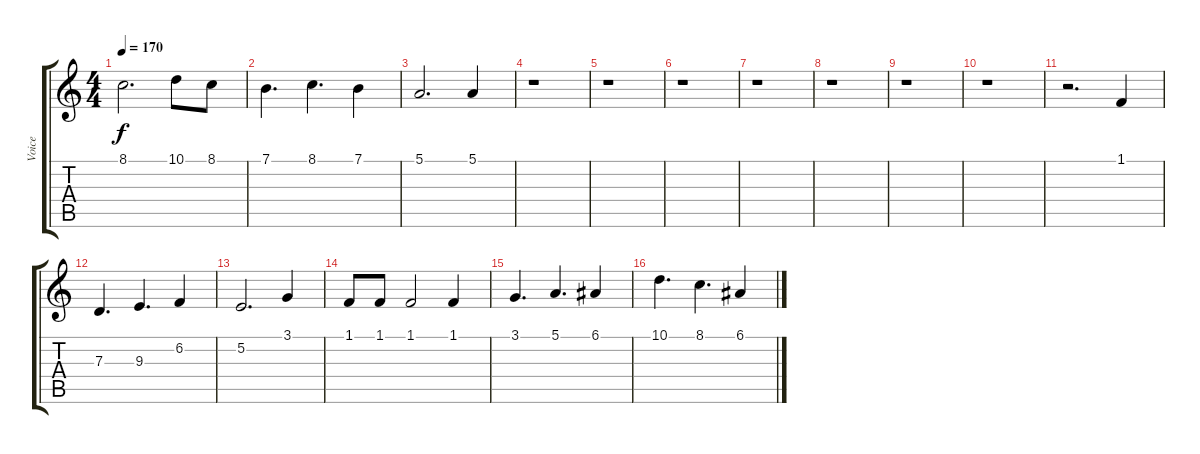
\track ("Voice" "Voice") {instrument lead6voice}
\staff {score tabs}
\tuning (E4 B3 G3 D3 A2 E2) {hide}
\ts (4 4)
\tempo 170
\clef g2
\ks c
8.1.2{d dy f} 10.1.8 8.1.8 |
7.1.4{d} 8.1.4{d} 7.1.4 |
5.1.2{d} 5.1.4 |
r.1 |
r.1 |
r.1 |
r.1 |
r.1 |
r.1 |
r.1 |
r.2{d} 1.1.4 |
7.3.4{d} 9.3.4{d} 6.2.4 |
5.2.2{d} 3.1.4 |
1.1.8 1.1.8 1.1.2 1.1.4 |
3.1.4{d} 5.1.4{d} 6.1.4 |
10.1.4{d} 8.1.4{d} 6.1.4
